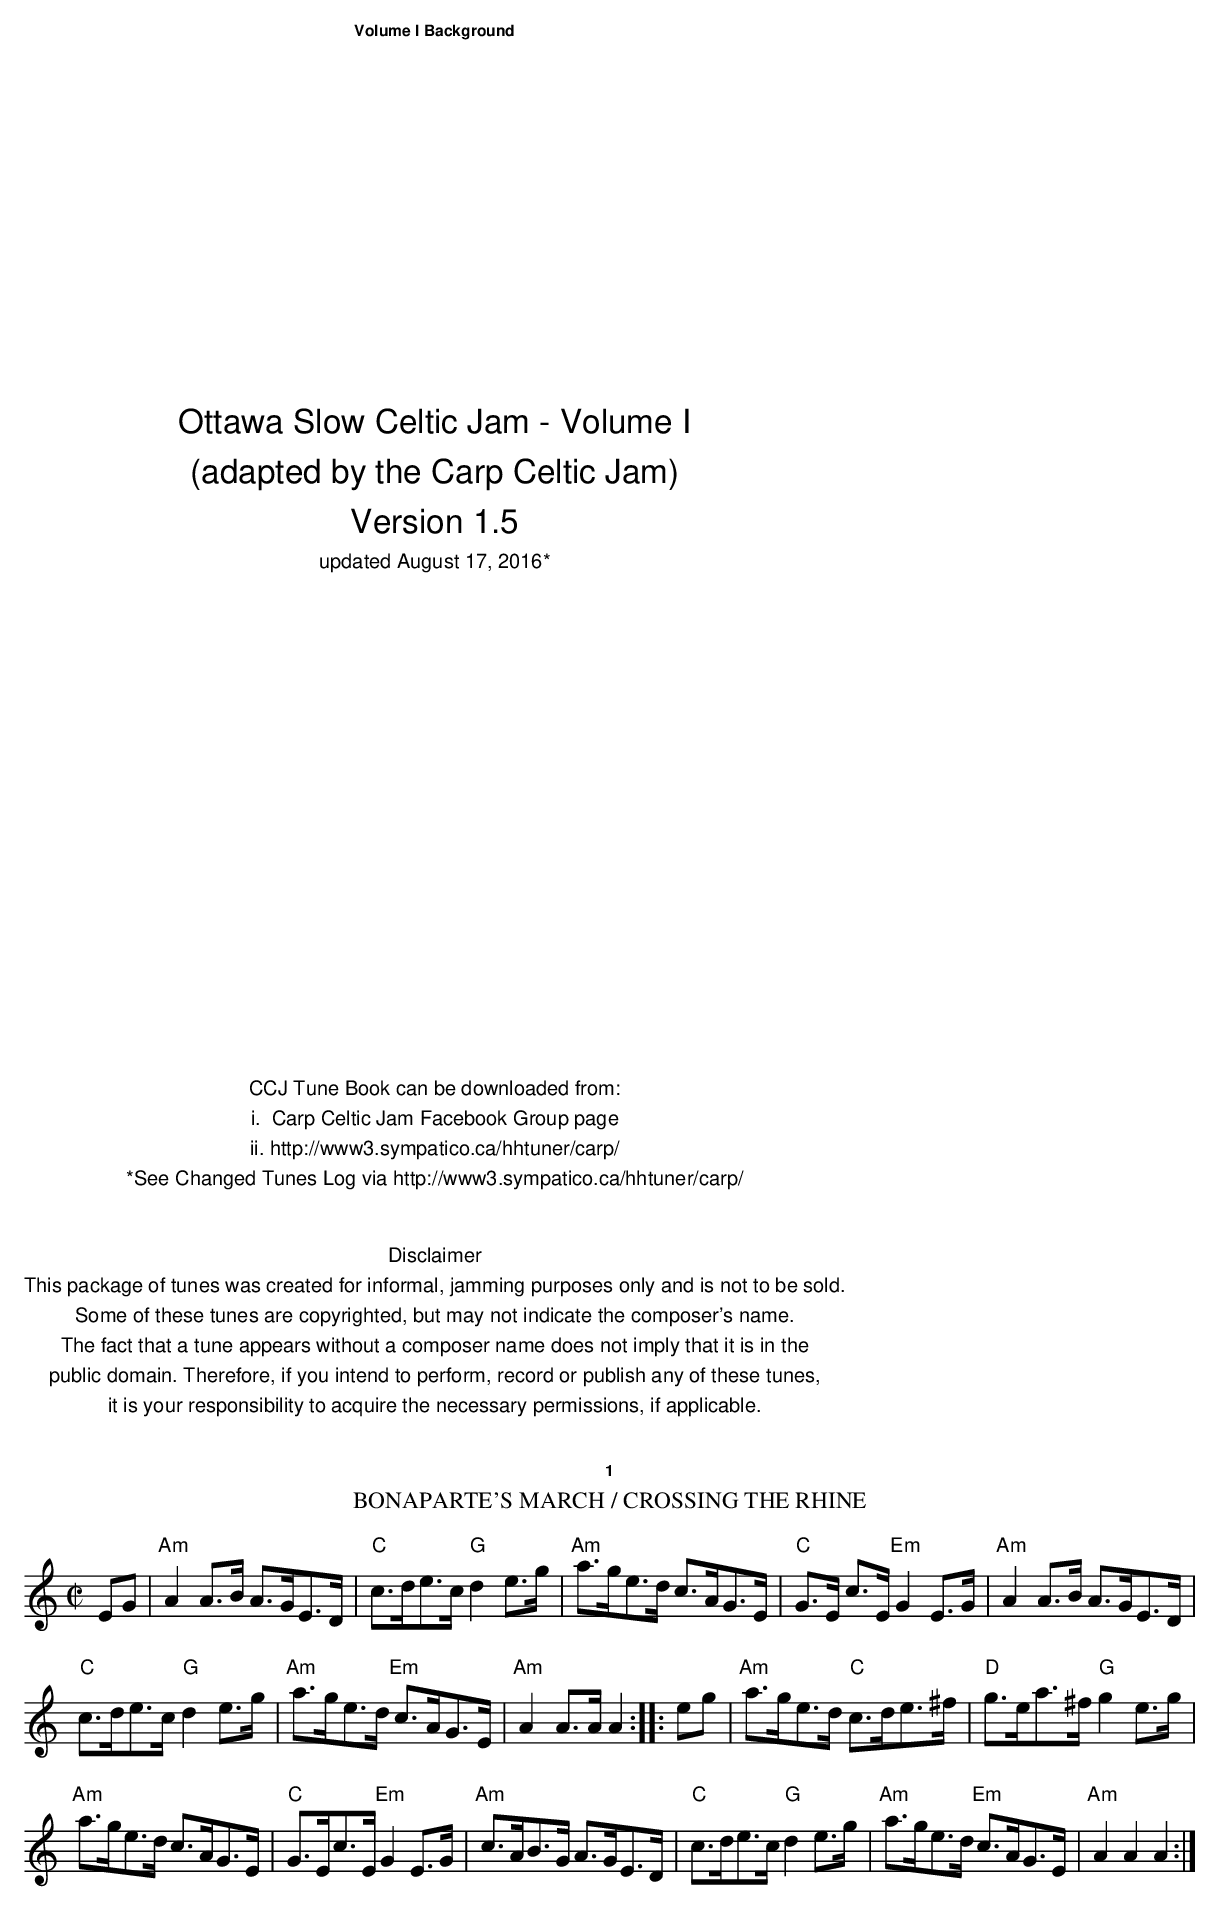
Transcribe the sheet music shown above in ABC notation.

X:1
T:Bonaparte's March / Crossing the Rhine
M:C|
K:Amin
EG|"Am"A2A>B A>GE>D|"C"c>de>c "G"d2e>g|"Am"a>ge>d c>AG>E|"C"G>E c>E "Em"G2E>G| "Am"A2A>B A>GE>D|
"C"c>de>c "G"d2e>g|"Am"a>ge>d "Em"c>AG>E|"Am"A2A>A A2:: eg|"Am"a>ge>d "C"c>de>^f|"D"g>ea>^f "G"g2e>g|
"Am"a>ge>d c>AG>E|"C"G>Ec>E "Em"G2E>G|"Am"c>AB>G A>GE>D|"C"c>de>c "G"d2e>g|"Am"a>ge>d "Em"c>AG>E|"Am"A2A2 A2:|
